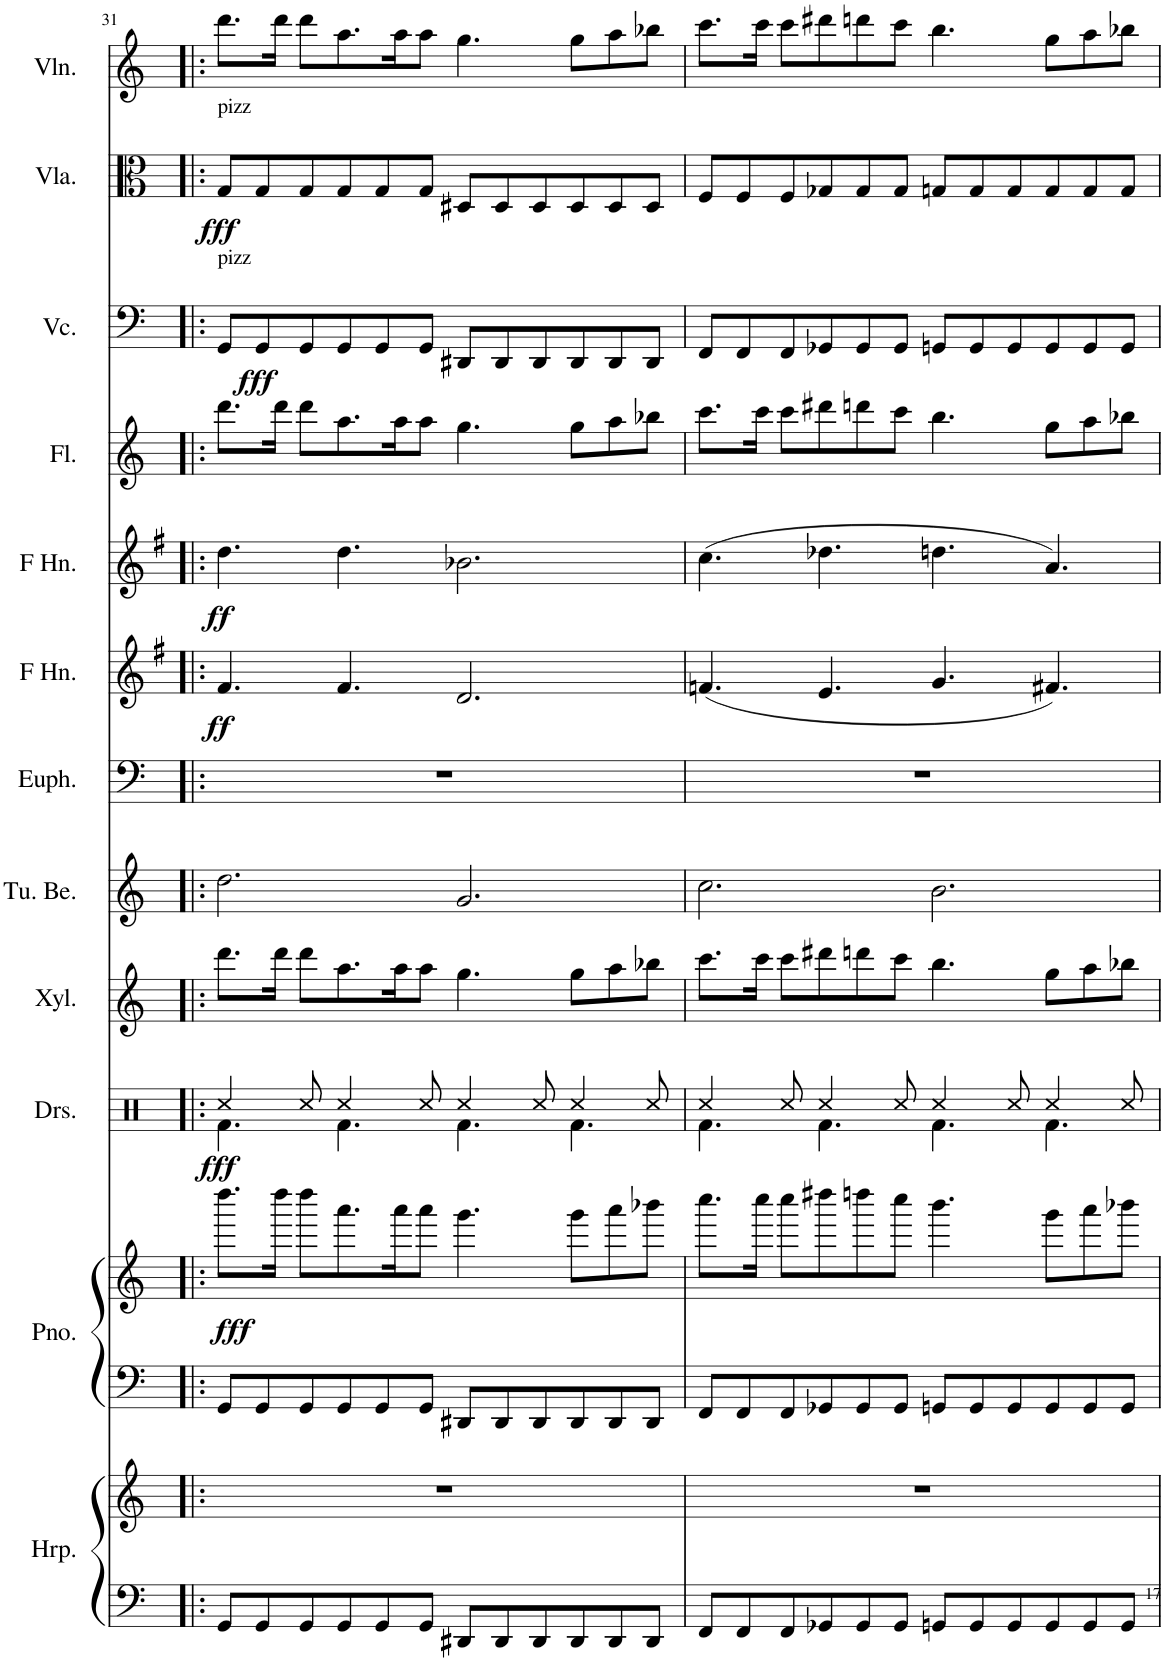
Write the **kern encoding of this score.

**kern	**kern	**kern	**kern	**dynam	**kern	**dynam	**kern	**kern	**kern	**kern	**dynam	**kern	**dynam	**kern	**kern	**dynam	**kern	**dynam	**kern
*part12	*part12	*part11	*part11	*part11	*part10	*part10	*part9	*part8	*part7	*part6	*part6	*part5	*part5	*part4	*part3	*part3	*part2	*part2	*part1
*staff14	*staff13	*staff12	*staff11	*staff11/12	*staff10	*staff10	*staff9	*staff8	*staff7	*staff6	*staff6	*staff5	*staff5	*staff4	*staff3	*staff3	*staff2	*staff2	*staff1
*I"Harp	*	*I"Piano	*	*	*I"Drumset	*	*I"Xylophone	*I"Tubular Bells	*I"Euphonium	*I"Horn in F	*	*I"Horn in F	*	*I"Flute	*I"Violoncello	*	*I"Viola	*	*I"Violin
*I'Hrp.	*	*I'Pno.	*	*	*I'Drs.	*	*I'Xyl.	*I'Tu. Be.	*I'Euph.	*	*	*	*	*I'Fl.	*I'Vc.	*	*I'Vla.	*	*I'Vln.
!!LO:PB:g=z
*clefF4	*clefG2	*clefF4	*clefG2	*	*clefX	*	*clefG2	*clefG2	*clefF4	*clefG2	*	*clefG2	*	*clefG2	*clefF4	*	*clefC3	*	*clefG2
*	*	*	*	*	*	*	*Trd-7c-12	*	*	*Trd4c7	*	*Trd4c7	*	*	*	*	*	*	*
*k[]	*k[]	*k[]	*k[]	*	*k[]	*	*k[]	*k[]	*k[]	*k[f#]	*	*k[f#]	*	*k[]	*k[]	*	*k[]	*	*k[]
*M6/4	*M6/4	*M6/4	*M6/4	*	*M6/4	*	*M6/4	*M6/4	*M6/4	*M6/4	*	*M6/4	*	*M6/4	*M6/4	*	*M6/4	*	*M6/4
=31!|:	=31!|:	=31!|:	=31!|:	=31!|:	=31!|:	=31!|:	=31!|:	=31!|:	=31!|:	=31!|:	=31!|:	=31!|:	=31!|:	=31!|:	=31!|:	=31!|:	=31!|:	=31!|:	=31!|:
*	*	*	*	*	*^	*	*	*	*	*	*	*	*	*	*	*	*	*	*
!	!	!	!	!	!	!	!	!	!	!	!	!	!	!	!	!	!	!LO:TX:a:t=pizz	!	!
!	!	!	!	!	!	!	!	!	!	!	!	!	!	!	!	!LO:TX:a:t=pizz	!	!	!	!
!	!	!	!	!LO:DY:b	!	!	!LO:DY:b	!	!	!	!	!LO:DY:b	!	!LO:DY:b	!	!	!	!	!LO:DY:b	!
8GG/L	1.r	8GG/L	8.dddd\L	fff	4Rcc/	4.Rf\	fff	8.ddd\L	2.dd\	1.r	4.f#/	ff	4.dd\	ff	8.ddd\L	8GG/L	.	8G/L	fff	8.ddd\L
!	!	!	!	!	!	!	!	!	!	!	!	!	!	!	!	!	!LO:DY:b	!	!	!
8GG/	.	8GG/	.	.	.	.	.	.	.	.	.	.	.	.	.	8GG/	fff	8G/	.	.
.	.	.	16dddd\Jk	.	.	.	.	16ddd\Jk	.	.	.	.	.	.	16ddd\Jk	.	.	.	.	16ddd\Jk
8GG/	.	8GG/	8dddd\L	.	8Rcc/	.	.	8ddd\L	.	.	.	.	.	.	8ddd\L	8GG/	.	8G/	.	8ddd\L
8GG/	.	8GG/	8.aaa\	.	4Rcc/	4.Rf\	.	8.aa\	.	.	4.f#/	.	4.dd\	.	8.aa\	8GG/	.	8G/	.	8.aa\
8GG/	.	8GG/	.	.	.	.	.	.	.	.	.	.	.	.	.	8GG/	.	8G/	.	.
.	.	.	16aaa\K	.	.	.	.	16aa\K	.	.	.	.	.	.	16aa\K	.	.	.	.	16aa\K
8GG/J	.	8GG/J	8aaa\J	.	8Rcc/	.	.	8aa\J	.	.	.	.	.	.	8aa\J	8GG/J	.	8G/J	.	8aa\J
8DD#X/L	.	8DD#X/L	4.ggg\	.	4Rcc/	4.Rf\	.	4.gg\	2.g/	.	2.d/	.	2.b-X\	.	4.gg\	8DD#X/L	.	8D#X/L	.	4.gg\
8DD#/	.	8DD#/	.	.	.	.	.	.	.	.	.	.	.	.	.	8DD#/	.	8D#/	.	.
8DD#/	.	8DD#/	.	.	8Rcc/	.	.	.	.	.	.	.	.	.	.	8DD#/	.	8D#/	.	.
8DD#/	.	8DD#/	8ggg\L	.	4Rcc/	4.Rf\	.	8gg\L	.	.	.	.	.	.	8gg\L	8DD#/	.	8D#/	.	8gg\L
8DD#/	.	8DD#/	8aaa\	.	.	.	.	8aa\	.	.	.	.	.	.	8aa\	8DD#/	.	8D#/	.	8aa\
8DD#/J	.	8DD#/J	8bbb-X\J	.	8Rcc/	.	.	8bb-X\J	.	.	.	.	.	.	8bb-X\J	8DD#/J	.	8D#/J	.	8bb-X\J
=32	=32	=32	=32	=32	=32	=32	=32	=32	=32	=32	=32	=32	=32	=32	=32	=32	=32	=32	=32	=32
8FF/L	1.r	8FF/L	8.cccc\L	.	4Rcc/	4.Rf\	.	8.ccc\L	2.cc\	1.r	(4.fn/	.	(4.cc\	.	8.ccc\L	8FF/L	.	8F/L	.	8.ccc\L
8FF/	.	8FF/	.	.	.	.	.	.	.	.	.	.	.	.	.	8FF/	.	8F/	.	.
.	.	.	16cccc\Jk	.	.	.	.	16ccc\Jk	.	.	.	.	.	.	16ccc\Jk	.	.	.	.	16ccc\Jk
8FF/	.	8FF/	8cccc\L	.	8Rcc/	.	.	8ccc\L	.	.	.	.	.	.	8ccc\L	8FF/	.	8F/	.	8ccc\L
8GG-X/	.	8GG-X/	8dddd#X\	.	4Rcc/	4.Rf\	.	8ddd#X\	.	.	4.e/	.	4.dd-X\	.	8ddd#X\	8GG-X/	.	8G-X/	.	8ddd#X\
8GG-/	.	8GG-/	8ddddn\	.	.	.	.	8dddn\	.	.	.	.	.	.	8dddn\	8GG-/	.	8G-/	.	8dddn\
8GG-/J	.	8GG-/J	8cccc\J	.	8Rcc/	.	.	8ccc\J	.	.	.	.	.	.	8ccc\J	8GG-/J	.	8G-/J	.	8ccc\J
8GGn/L	.	8GGn/L	4.bbb\	.	4Rcc/	4.Rf\	.	4.bb\	2.b\	.	4.g/	.	4.ddn\	.	4.bb\	8GGn/L	.	8Gn/L	.	4.bb\
8GG/	.	8GG/	.	.	.	.	.	.	.	.	.	.	.	.	.	8GG/	.	8G/	.	.
8GG/	.	8GG/	.	.	8Rcc/	.	.	.	.	.	.	.	.	.	.	8GG/	.	8G/	.	.
8GG/	.	8GG/	8ggg\L	.	4Rcc/	4.Rf\	.	8gg\L	.	.	4.f#X/)	.	4.a/)	.	8gg\L	8GG/	.	8G/	.	8gg\L
8GG/	.	8GG/	8aaa\	.	.	.	.	8aa\	.	.	.	.	.	.	8aa\	8GG/	.	8G/	.	8aa\
8GG/J	.	8GG/J	8bbb-X\J	.	8Rcc/	.	.	8bb-X\J	.	.	.	.	.	.	8bb-X\J	8GG/J	.	8G/J	.	8bb-X\J
*	*	*	*	*	*v	*v	*	*	*	*	*	*	*	*	*	*	*	*	*	*
=	=	=	=	=	=	=	=	=	=	=	=	=	=	=	=	=	=	=	=
*-	*-	*-	*-	*-	*-	*-	*-	*-	*-	*-	*-	*-	*-	*-	*-	*-	*-	*-	*-
